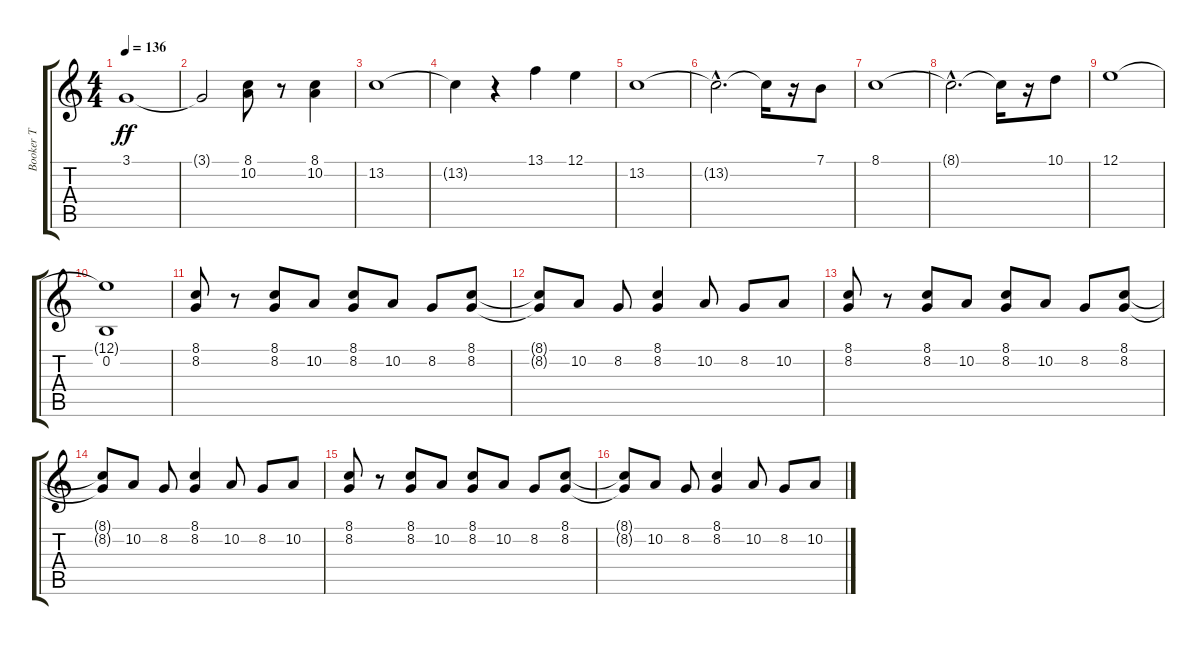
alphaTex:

\track ("Booker T" "Booker T") {instrument drawbarorgan}
\staff {score tabs}
\tuning (E4 B3 G3 D3 A2 E2) {hide}
\ts (4 4)
\tempo 136
\clef g2
\ks c
3.1.1{dy ff} |
3.1{t}.2 (8.1 10.2).8 r.8 (8.1 10.2).4 |
13.2.1 |
13.2{t}.4 r.4 13.1.4 12.1.4 |
13.2.1 |
13.2{hac t}.2{d} 13.2{t}.16 r.16 7.1.8 |
8.1.1 |
8.1{hac t}.2{d} 8.1{t}.16 r.16 10.1.8 |
12.1.1 |
(12.1{t} 0.2).1 |
(8.1 8.2).8{volume 11 instrument percussiveorgan} r.8 (8.1 8.2).8 10.2.8 (8.1 8.2).8 10.2.8 8.2.8 (8.1 8.2).8 |
(8.1{t} 8.2{t}).8 10.2.8 8.2.8 (8.1 8.2).4 10.2.8 8.2.8 10.2.8 |
(8.1 8.2).8 r.8 (8.1 8.2).8 10.2.8 (8.1 8.2).8 10.2.8 8.2.8 (8.1 8.2).8 |
(8.1{t} 8.2{t}).8 10.2.8 8.2.8 (8.1 8.2).4 10.2.8 8.2.8 10.2.8 |
(8.1 8.2).8 r.8 (8.1 8.2).8 10.2.8 (8.1 8.2).8 10.2.8 8.2.8 (8.1 8.2).8 |
(8.1{t} 8.2{t}).8 10.2.8 8.2.8 (8.1 8.2).4 10.2.8 8.2.8 10.2.8
